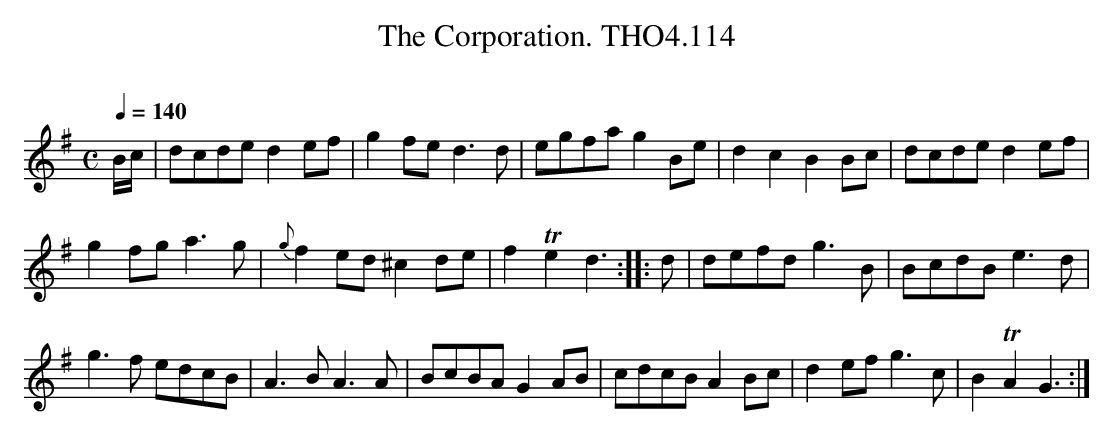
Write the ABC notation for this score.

X:1
T:Corporation. THO4.114, The
O:
M:C
L:1/8
Q:1/4=140
K:G
B/c/|dcde d2 ef|g2 fe d3 d|egfa g2 Be|d2c2B2 Bc|dcde d2 ef|
g2 fg a3 g|{g}f2 ed ^c2 de|f2Te2d3::d|defd g3 B|BcdB e3 d|
g3 f edcB|A3 B A3 A|BcBA G2 AB|cdcB A2 Bc|d2 ef g3 c|B2TA2G3:|
